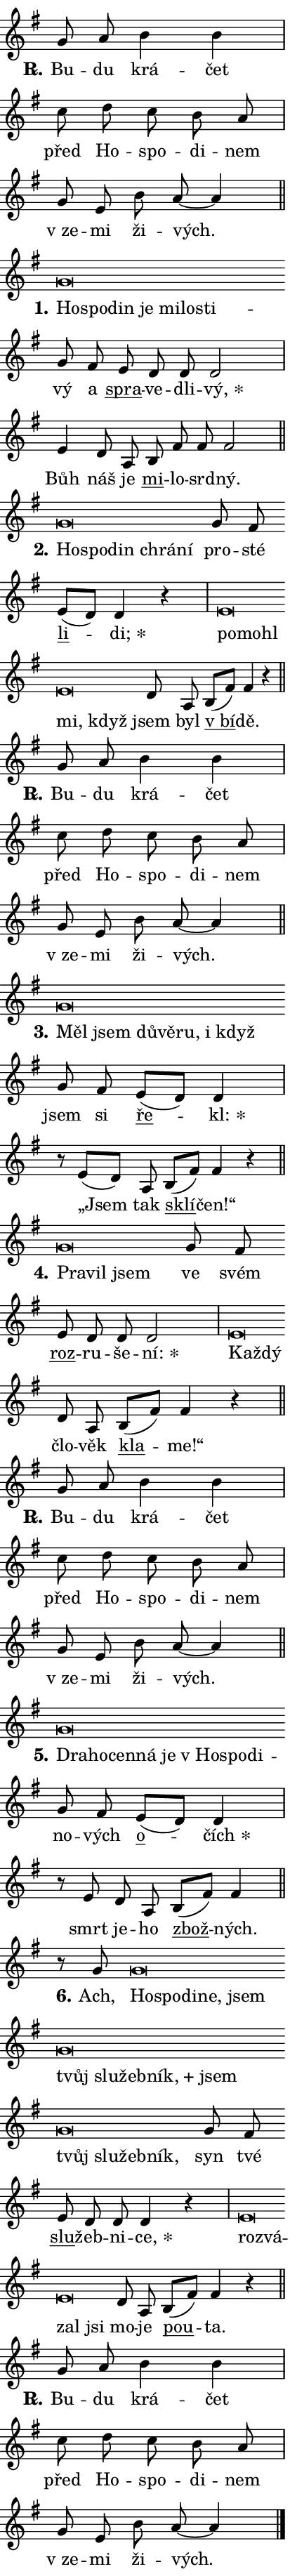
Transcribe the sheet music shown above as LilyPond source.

\version "2.24.0"
\header { tagline = "" }
\paper {
  indent = 0\cm
  top-margin = 0\cm
  right-margin = 0.13\cm % to fit lyric hyphens
  bottom-margin = 0\cm
  left-margin = 0\cm
  paper-width = 7\cm
  page-breaking = #ly:one-page-breaking
  system-system-spacing.basic-distance = #11
  score-system-spacing.basic-distance = #11
  ragged-last = ##f
}


%% Author: Thomas Morley
%% https://lists.gnu.org/archive/html/lilypond-user/2020-05/msg00002.html
#(define (line-position grob)
"Returns position of @var[grob} in current system:
   @code{'start}, if at first time-step
   @code{'end}, if at last time-step
   @code{'middle} otherwise
"
  (let* ((col (ly:item-get-column grob))
         (ln (ly:grob-object col 'left-neighbor))
         (rn (ly:grob-object col 'right-neighbor))
         (col-to-check-left (if (ly:grob? ln) ln col))
         (col-to-check-right (if (ly:grob? rn) rn col))
         (break-dir-left
           (and
             (ly:grob-property col-to-check-left 'non-musical #f)
             (ly:item-break-dir col-to-check-left)))
         (break-dir-right
           (and
             (ly:grob-property col-to-check-right 'non-musical #f)
             (ly:item-break-dir col-to-check-right))))
        (cond ((eqv? 1 break-dir-left) 'start)
              ((eqv? -1 break-dir-right) 'end)
              (else 'middle))))

#(define (tranparent-at-line-position vctor)
  (lambda (grob)
  "Relying on @code{line-position} select the relevant enry from @var{vctor}.
Used to determine transparency,"
    (case (line-position grob)
      ((end) (not (vector-ref vctor 0)))
      ((middle) (not (vector-ref vctor 1)))
      ((start) (not (vector-ref vctor 2))))))

noteHeadBreakVisibility =
#(define-music-function (break-visibility)(vector?)
"Makes @code{NoteHead}s transparent relying on @var{break-visibility}"
#{
  \override NoteHead.transparent =
    #(tranparent-at-line-position break-visibility)
#})

#(define delete-ledgers-for-transparent-note-heads
  (lambda (grob)
    "Reads whether a @code{NoteHead} is transparent.
If so this @code{NoteHead} is removed from @code{'note-heads} from
@var{grob}, which is supposed to be @code{LedgerLineSpanner}.
As a result ledgers are not printed for this @code{NoteHead}"
    (let* ((nhds-array (ly:grob-object grob 'note-heads))
           (nhds-list
             (if (ly:grob-array? nhds-array)
                 (ly:grob-array->list nhds-array)
                 '()))
           ;; Relies on the transparent-property being done before
           ;; Staff.LedgerLineSpanner.after-line-breaking is executed.
           ;; This is fragile ...
           (to-keep
             (remove
               (lambda (nhd)
                 (ly:grob-property nhd 'transparent #f))
               nhds-list)))
      ;; TODO find a better method to iterate over grob-arrays, similiar
      ;; to filter/remove etc for lists
      ;; For now rebuilt from scratch
      (set! (ly:grob-object grob 'note-heads)  '())
      (for-each
        (lambda (nhd)
          (ly:pointer-group-interface::add-grob grob 'note-heads nhd))
        to-keep))))

squashNotes = {
  \override NoteHead.X-extent = #'(-0.2 . 0.2)
  \override NoteHead.Y-extent = #'(-0.75 . 0)
  \override NoteHead.stencil =
    #(lambda (grob)
       (let ((pos (ly:grob-property grob 'staff-position)))
         (begin
           (if (< pos -7) (display "ERROR: Lower brevis then expected\n") (display ""))
           (if (<= pos -6) ly:text-interface::print ly:note-head::print))))
}
unSquashNotes = {
  \revert NoteHead.X-extent
  \revert NoteHead.Y-extent
  \revert NoteHead.stencil
}

hideNotes = \noteHeadBreakVisibility #begin-of-line-visible
unHideNotes = \noteHeadBreakVisibility #all-visible

% work-around for resetting accidentals
% https://lilypond.org/doc/v2.23/Documentation/notation/displaying-rhythms#unmetered-music
cadenzaMeasure = {
  \cadenzaOff
  \partial 1024 s1024
  \cadenzaOn
}

#(define-markup-command (accent layout props text) (markup?)
  "Underline accented syllable"
  (interpret-markup layout props
    #{\markup \override #'(offset . 4.3) \underline { #text }#}))

responsum = \markup \concat {
  "R" \hspace #-1.05 \path #0.1 #'((moveto 0 0.07) (lineto 0.9 0.8)) \hspace #0.05 "."
}

spaceSize = #0.6828661417322834 % exact space size for TeX Gyre Schola

\layout {
  \context {
    \Staff
    \remove "Time_signature_engraver"
    \override LedgerLineSpanner.after-line-breaking = #delete-ledgers-for-transparent-note-heads
  }
  \context {
    \Lyrics {
      \override LyricSpace.minimum-distance = \spaceSize
      \override LyricText.font-name = #"TeX Gyre Schola"
      \override LyricText.font-size = 1
      \override StanzaNumber.font-name = #"TeX Gyre Schola Bold"
      \override StanzaNumber.font-size = 1
    }
  }
  \context {
    \Score 
    \override NoteHead.text =
      #(lambda (grob) 
        (let ((pos (ly:grob-property grob 'staff-position)))
          #{\markup {
            \combine
              \halign #-0.55 \raise #(if (= pos -6) 0 0.5) \override #'(thickness . 2) \draw-line #'(3.2 . 0)
              \musicglyph "noteheads.sM1"
          }#}))
  }
}

% magnetic-lyrics.ily
%
%   written by
%     Jean Abou Samra <jean@abou-samra.fr>
%     Werner Lemberg <wl@gnu.org>
%
%   adapted by
%     Jiri Hon <jiri.hon@gmail.com>
%
% Version 2022-Apr-15

% https://www.mail-archive.com/lilypond-user@gnu.org/msg149350.html

#(define (Left_hyphen_pointer_engraver context)
   "Collect syllable-hyphen-syllable occurrences in lyrics and store
them in properties.  This engraver only looks to the left.  For
example, if the lyrics input is @code{foo -- bar}, it does the
following.

@itemize @bullet
@item
Set the @code{text} property of the @code{LyricHyphen} grob between
@q{foo} and @q{bar} to @code{foo}.

@item
Set the @code{left-hyphen} property of the @code{LyricText} grob with
text @q{foo} to the @code{LyricHyphen} grob between @q{foo} and
@q{bar}.
@end itemize

Use this auxiliary engraver in combination with the
@code{lyric-@/text::@/apply-@/magnetic-@/offset!} hook."
   (let ((hyphen #f)
         (text #f))
     (make-engraver
      (acknowledgers
       ((lyric-syllable-interface engraver grob source-engraver)
        (set! text grob)))
      (end-acknowledgers
       ((lyric-hyphen-interface engraver grob source-engraver)
        ;(when (not (grob::has-interface grob 'lyric-space-interface))
          (set! hyphen grob)));)
      ((stop-translation-timestep engraver)
       (when (and text hyphen)
         (ly:grob-set-object! text 'left-hyphen hyphen))
       (set! text #f)
       (set! hyphen #f)))))

#(define (lyric-text::apply-magnetic-offset! grob)
   "If the space between two syllables is less than the value in
property @code{LyricText@/.details@/.squash-threshold}, move the right
syllable to the left so that it gets concatenated with the left
syllable.

Use this function as a hook for
@code{LyricText@/.after-@/line-@/breaking} if the
@code{Left_@/hyphen_@/pointer_@/engraver} is active."
   (let ((hyphen (ly:grob-object grob 'left-hyphen #f)))
     (when hyphen
       (let ((left-text (ly:spanner-bound hyphen LEFT)))
         (when (grob::has-interface left-text 'lyric-syllable-interface)
           (let* ((common (ly:grob-common-refpoint grob left-text X))
                  (this-x-ext (ly:grob-extent grob common X))
                  (left-x-ext
                   (begin
                     ;; Trigger magnetism for left-text.
                     (ly:grob-property left-text 'after-line-breaking)
                     (ly:grob-extent left-text common X)))
                  ;; `delta` is the gap width between two syllables.
                  (delta (- (interval-start this-x-ext)
                            (interval-end left-x-ext)))
                  (details (ly:grob-property grob 'details))
                  (threshold (assoc-get 'squash-threshold details 0.2)))
             (when (< delta threshold)
               (let* (;; We have to manipulate the input text so that
                      ;; ligatures crossing syllable boundaries are not
                      ;; disabled.  For languages based on the Latin
                      ;; script this is essentially a beautification.
                      ;; However, for non-Western scripts it can be a
                      ;; necessity.
                      (lt (ly:grob-property left-text 'text))
                      (rt (ly:grob-property grob 'text))
                      (is-space (grob::has-interface hyphen 'lyric-space-interface))
                      (space (if is-space " " ""))
                      (extra-delta (if is-space spaceSize 0))
                      ;; Append new syllable.
                      (ltrt-space (if (and (string? lt) (string? rt))
                                (string-append lt space rt)
                                (make-concat-markup (list lt space rt))))
                      ;; Right-align `ltrt` to the right side.
                      (ltrt-space-markup (grob-interpret-markup
                               grob
                               (make-translate-markup
                                (cons (interval-length this-x-ext) 0)
                                (make-right-align-markup ltrt-space)))))
                 (begin
                   ;; Don't print `left-text`.
                   (ly:grob-set-property! left-text 'stencil #f)
                   ;; Set text and stencil (which holds all collected
                   ;; syllables so far) and shift it to the left.
                   (ly:grob-set-property! grob 'text ltrt-space)
                   (ly:grob-set-property! grob 'stencil ltrt-space-markup)
                   (ly:grob-translate-axis! grob (- (- delta extra-delta)) X))))))))))


#(define (lyric-hyphen::displace-bounds-first grob)
   ;; Make very sure this callback isn't triggered too early.
   (let ((left (ly:spanner-bound grob LEFT))
         (right (ly:spanner-bound grob RIGHT)))
     (ly:grob-property left 'after-line-breaking)
     (ly:grob-property right 'after-line-breaking)
     (ly:lyric-hyphen::print grob)))

squashThreshold = #0.4

\layout {
  \context {
    \Lyrics
    \consists #Left_hyphen_pointer_engraver
    \override LyricText.after-line-breaking =
      #lyric-text::apply-magnetic-offset!
    \override LyricHyphen.stencil = #lyric-hyphen::displace-bounds-first
    \override LyricText.details.squash-threshold = \squashThreshold
    \override LyricHyphen.minimum-distance = 0
    \override LyricHyphen.minimum-length = \squashThreshold
  }
}

squashText = \override LyricText.details.squash-threshold = 9999
unSquashText = \override LyricText.details.squash-threshold = \squashThreshold

leftText = \override LyricText.self-alignment-X = #LEFT
unLeftText = \revert LyricText.self-alignment-X

starOffset = #(lambda (grob) 
                (let ((x_offset (ly:self-alignment-interface::aligned-on-x-parent grob)))
                  (if (= x_offset 0) 0 (+ x_offset 1.2))))

star = #(define-music-function (syllable)(string?)
"Append star separator at the end of a syllable"
#{
  \once \override LyricText.X-offset = #starOffset
  \lyricmode { \markup {
    #syllable
    \override #'((font-name . "TeX Gyre Schola Bold")) \hspace #0.2 \lower #0.65 \larger "*"
  } }
#})

starAccent = #(define-music-function (syllable)(string?)
"Append star separator at the end of a syllable and make accent"
#{
  \once \override LyricText.X-offset = #starOffset
  \lyricmode { \markup {
    \accent #syllable
    \override #'((font-name . "TeX Gyre Schola Bold")) \hspace #0.2 \lower #0.65 \larger "*"
  } }
#})

breath = #(define-music-function (syllable)(string?)
"Append breathing indicator at the end of a syllable"
#{
  \lyricmode { \markup { #syllable "+" } }
#})

optionalBreath = #(define-music-function (syllable)(string?)
"Append optional breathing indicator at the end of a syllable"
#{
  \lyricmode { \markup { #syllable "(+)" } }
#})


\score {
    <<
        \new Voice = "melody" { \cadenzaOn \key g \major \relative { g'8 a b4 b \cadenzaMeasure \bar "|" c8 d c b a \cadenzaMeasure \bar "|" g e b' a~ a4 \cadenzaMeasure \bar "||" \break } }
        \new Lyrics \lyricsto "melody" { \lyricmode { \set stanza = \responsum
Bu -- du krá -- čet před Ho -- spo -- di -- nem "v ze" -- mi ži -- vých. } }
    >>
    \layout {}
}

\score {
    <<
        \new Voice = "melody" { \cadenzaOn \key g \major \relative { \squashNotes g'\breve*1/16 \hideNotes \breve*1/16 \bar "" \breve*1/16 \bar "" \breve*1/16 \bar "" \breve*1/16 \bar "" \breve*1/16 \breve*1/16 \bar "" \unHideNotes \unSquashNotes g8 fis \bar "" e d d d2 \cadenzaMeasure \bar "|" e4 d8 a \bar "" b fis' fis fis2 \cadenzaMeasure \bar "||" \break } }
        \new Lyrics \lyricsto "melody" { \lyricmode { \set stanza = "1."
\leftText Ho -- \squashText spo -- din je mi -- lo -- sti -- \unLeftText \unSquashText vý a \markup \accent spra -- ve -- dli -- \star vý, Bůh náš je \markup \accent mi -- lo -- srd -- ný. } }
    >>
    \layout {}
}

\score {
    <<
        \new Voice = "melody" { \cadenzaOn \key g \major \relative { \squashNotes g'\breve*1/16 \hideNotes \breve*1/16 \bar "" \breve*1/16 \bar "" \breve*1/16 \breve*1/16 \bar "" \unHideNotes \unSquashNotes g8 fis \bar "" e[( d)] d4 r \cadenzaMeasure \bar "|" \squashNotes e\breve*1/16 \hideNotes \breve*1/16 \bar "" \breve*1/16 \bar "" \breve*1/16 \breve*1/16 \bar "" \unHideNotes \unSquashNotes d8 a \bar "" b[( fis')] fis4 r \cadenzaMeasure \bar "||" \break } }
        \new Lyrics \lyricsto "melody" { \lyricmode { \set stanza = "2."
\leftText Ho -- \squashText spo -- din chrá -- ní \unLeftText \unSquashText pro -- sté \markup \accent li -- \star di; \leftText po -- \squashText mo -- hl mi, když \unLeftText \unSquashText jsem byl \markup \accent "v bí" -- dě. } }
    >>
    \layout {}
}

\score {
    <<
        \new Voice = "melody" { \cadenzaOn \key g \major \relative { g'8 a b4 b \cadenzaMeasure \bar "|" c8 d c b a \cadenzaMeasure \bar "|" g e b' a~ a4 \cadenzaMeasure \bar "||" \break } }
        \new Lyrics \lyricsto "melody" { \lyricmode { \set stanza = \responsum
Bu -- du krá -- čet před Ho -- spo -- di -- nem "v ze" -- mi ži -- vých. } }
    >>
    \layout {}
}

\score {
    <<
        \new Voice = "melody" { \cadenzaOn \key g \major \relative { \squashNotes g'\breve*1/16 \hideNotes \breve*1/16 \bar "" \breve*1/16 \bar "" \breve*1/16 \bar "" \breve*1/16 \bar "" \breve*1/16 \breve*1/16 \bar "" \unHideNotes \unSquashNotes g8 fis \bar "" e[( d)] d4 \cadenzaMeasure \bar "|" r8 e8[( d8)] a \bar "" b[( fis')] fis4 r \cadenzaMeasure \bar "||" \break } }
        \new Lyrics \lyricsto "melody" { \lyricmode { \set stanza = "3."
\leftText Měl \squashText jsem dů -- vě -- ru, i když \unLeftText \unSquashText jsem si \markup \accent ře -- \star kl: „Jsem tak \markup \accent sklí -- čen!“ } }
    >>
    \layout {}
}

\score {
    <<
        \new Voice = "melody" { \cadenzaOn \key g \major \relative { \squashNotes g'\breve*1/16 \hideNotes \breve*1/16 \breve*1/16 \bar "" \unHideNotes \unSquashNotes g8 fis \bar "" e d d d2 \cadenzaMeasure \bar "|" \squashNotes e\breve*1/16 \hideNotes \breve*1/16 \bar "" \unHideNotes \unSquashNotes d8 a \bar "" b[( fis')] fis4 r \cadenzaMeasure \bar "||" \break } }
        \new Lyrics \lyricsto "melody" { \lyricmode { \set stanza = "4."
\leftText Pra -- \squashText vil jsem \unLeftText \unSquashText ve svém \markup \accent roz -- ru -- še -- \star ní: \leftText Kaž -- \squashText dý \unLeftText \unSquashText člo -- věk \markup \accent kla -- me!“ } }
    >>
    \layout {}
}

\score {
    <<
        \new Voice = "melody" { \cadenzaOn \key g \major \relative { g'8 a b4 b \cadenzaMeasure \bar "|" c8 d c b a \cadenzaMeasure \bar "|" g e b' a~ a4 \cadenzaMeasure \bar "||" \break } }
        \new Lyrics \lyricsto "melody" { \lyricmode { \set stanza = \responsum
Bu -- du krá -- čet před Ho -- spo -- di -- nem "v ze" -- mi ži -- vých. } }
    >>
    \layout {}
}

\score {
    <<
        \new Voice = "melody" { \cadenzaOn \key g \major \relative { \squashNotes g'\breve*1/16 \hideNotes \breve*1/16 \bar "" \breve*1/16 \bar "" \breve*1/16 \bar "" \breve*1/16 \bar "" \breve*1/16 \bar "" \breve*1/16 \breve*1/16 \bar "" \unHideNotes \unSquashNotes g8 fis \bar "" e[( d)] d4 \cadenzaMeasure \bar "|" r8 e8 d8 a \bar "" b[( fis')] fis4 \cadenzaMeasure \bar "||" \break } }
        \new Lyrics \lyricsto "melody" { \lyricmode { \set stanza = "5."
\leftText Dra -- \squashText ho -- cen -- ná je "v Ho" -- spo -- di -- \unLeftText \unSquashText no -- vých \markup \accent o -- \star čích smrt je -- ho \markup \accent zbož -- ných. } }
    >>
    \layout {}
}

\score {
    <<
        \new Voice = "melody" { \cadenzaOn \key g \major \relative { r8 g'8 \squashNotes g\breve*1/16 \hideNotes \breve*1/16 \bar "" \breve*1/16 \bar "" \breve*1/16 \bar "" \breve*1/16 \bar "" \breve*1/16 \bar "" \breve*1/16 \bar "" \breve*1/16 \bar "" \breve*1/16 \bar "" \breve*1/16 \bar "" \breve*1/16 \bar "" \breve*1/16 \bar "" \breve*1/16 \breve*1/16 \bar "" \unHideNotes \unSquashNotes g8 fis \bar "" e d d d4 r \cadenzaMeasure \bar "|" \squashNotes e\breve*1/16 \hideNotes \breve*1/16 \bar "" \breve*1/16 \breve*1/16 \bar "" \unHideNotes \unSquashNotes d8 a \bar "" b[( fis')] fis4 r \cadenzaMeasure \bar "||" \break } }
        \new Lyrics \lyricsto "melody" { \lyricmode { \set stanza = "6."
Ach, \leftText Ho -- \squashText spo -- di -- ne, jsem tvůj slu -- žeb -- \breath "ník," jsem tvůj slu -- žeb -- ník, \unLeftText \unSquashText syn tvé \markup \accent slu -- žeb -- ni -- \star ce, \leftText roz -- \squashText vá -- zal jsi \unLeftText \unSquashText mo -- je \markup \accent pou -- ta. } }
    >>
    \layout {}
}

\score {
    <<
        \new Voice = "melody" { \cadenzaOn \key g \major \relative { g'8 a b4 b \cadenzaMeasure \bar "|" c8 d c b a \cadenzaMeasure \bar "|" g e b' a~ a4 \cadenzaMeasure \bar "||" \break } \bar "|." }
        \new Lyrics \lyricsto "melody" { \lyricmode { \set stanza = \responsum
Bu -- du krá -- čet před Ho -- spo -- di -- nem "v ze" -- mi ži -- vých. } }
    >>
    \layout {}
}
